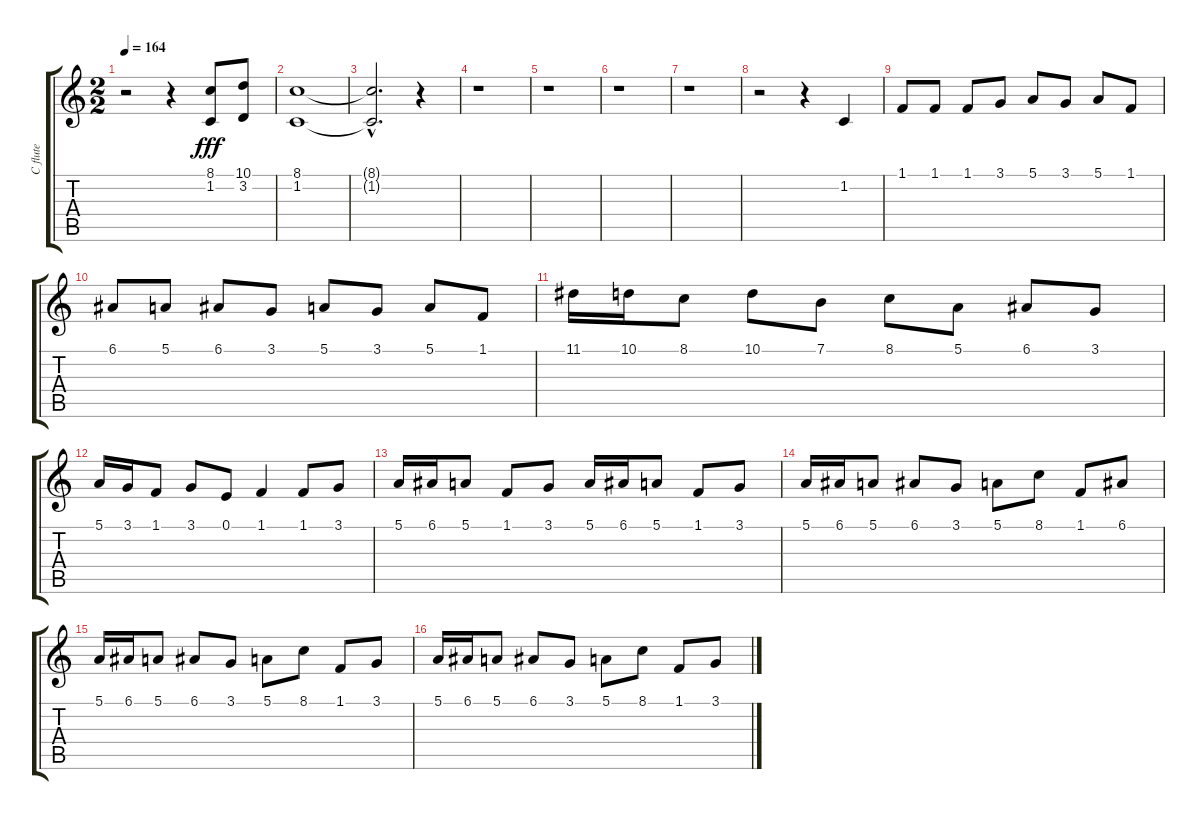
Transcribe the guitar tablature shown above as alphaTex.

\track ("C flute" "C flute") {instrument flute}
\staff {score tabs}
\tuning (E4 B3 G3 D3 A2 E2) {hide}
\ts (2 2)
\tempo 164
\clef g2
\ks c
r.2{dy fff} r.4 (8.1 1.2).8 (10.1 3.2).8 |
(8.1 1.2).1 |
(8.1{hac t} 1.2{hac t}).2{d} r.4 |
r.1 |
r.1 |
r.1 |
r.1 |
r.2 r.4 1.2.4 |
1.1.8 1.1.8 1.1.8 3.1.8 5.1.8 3.1.8 5.1.8 1.1.8 |
6.1.8 5.1.8 6.1.8 3.1.8 5.1.8 3.1.8 5.1.8 1.1.8 |
11.1.16 10.1.16 8.1.8 10.1.8 7.1.8 8.1.8 5.1.8 6.1.8 3.1.8 |
5.1.16 3.1.16 1.1.8 3.1.8 0.1.8 1.1.4 1.1.8 3.1.8 |
5.1.16 6.1.16 5.1.8 1.1.8 3.1.8 5.1.16 6.1.16 5.1.8 1.1.8 3.1.8 |
5.1.16 6.1.16 5.1.8 6.1.8 3.1.8 5.1.8 8.1.8 1.1.8 6.1.8 |
5.1.16 6.1.16 5.1.8 6.1.8 3.1.8 5.1.8 8.1.8 1.1.8 3.1.8 |
5.1.16 6.1.16 5.1.8 6.1.8 3.1.8 5.1.8 8.1.8 1.1.8 3.1.8
